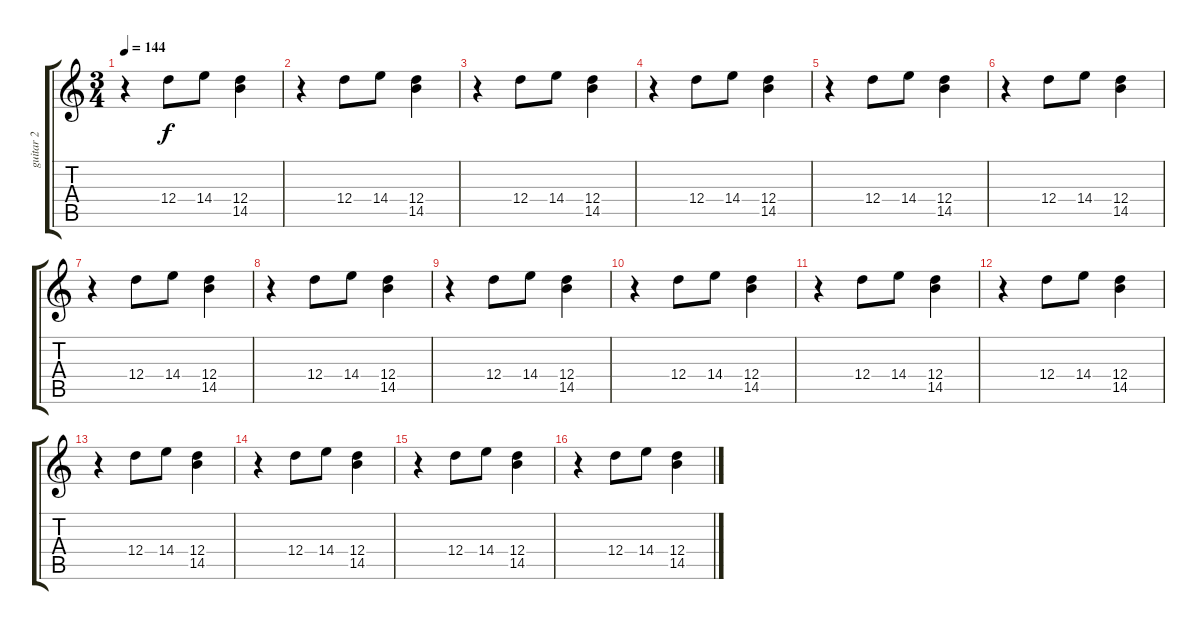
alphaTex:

\track ("guitar 2" "guitar 2") {instrument electricguitarclean}
\staff {score tabs}
\tuning (E4 B3 G3 D3 A2 D2) {hide}
\ts (3 4)
\tempo 144
\clef g2
\ks c
r.4{dy mp volume 7 instrument electricguitarjazz} 12.4.8{dy f} 14.4.8 (12.4 14.5).4 |
r.4 12.4.8 14.4.8 (12.4 14.5).4 |
r.4 12.4.8 14.4.8 (12.4 14.5).4 |
r.4 12.4.8 14.4.8 (12.4 14.5).4 |
r.4 12.4.8 14.4.8 (12.4 14.5).4 |
r.4 12.4.8 14.4.8 (12.4 14.5).4 |
r.4 12.4.8 14.4.8 (12.4 14.5).4 |
r.4 12.4.8 14.4.8 (12.4 14.5).4 |
r.4 12.4.8 14.4.8 (12.4 14.5).4 |
r.4 12.4.8 14.4.8 (12.4 14.5).4 |
r.4 12.4.8 14.4.8 (12.4 14.5).4 |
r.4 12.4.8 14.4.8 (12.4 14.5).4 |
r.4 12.4.8 14.4.8 (12.4 14.5).4 |
r.4 12.4.8 14.4.8 (12.4 14.5).4 |
r.4 12.4.8 14.4.8 (12.4 14.5).4 |
r.4 12.4.8 14.4.8 (12.4 14.5).4
